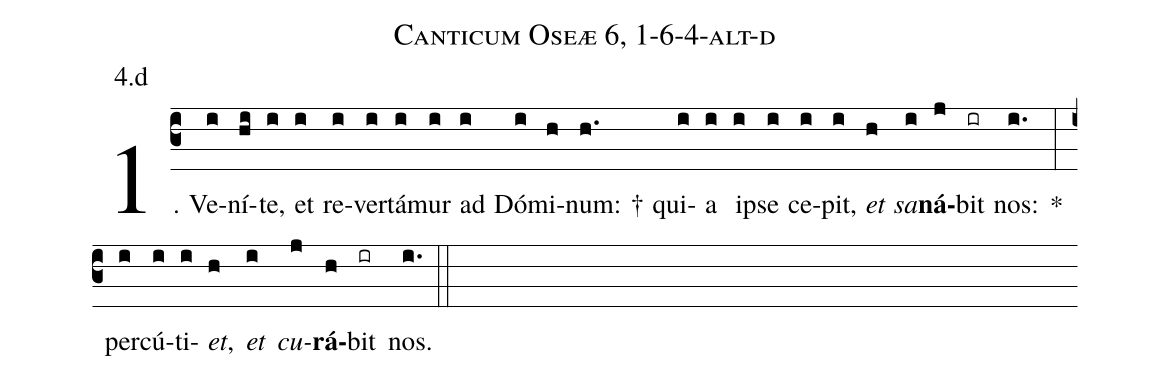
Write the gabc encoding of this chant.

name: Canticum Oseæ 6, 1-6-4-alt-d;
annotation: 4.d;
%%
(c3)1. Ve(i)ní(hi)te,(i) et(i) re(i)ver(i)tá(i)mur(i) ad(i) Dó(i)mi(h)num: †(h.) qui(i)a(i) ip(i)se(i) ce(i)pit,(i) <i>et</i>(h) <i>sa</i>(i)<b>ná</b>(j)bit(ir) nos:(i.) *(:) per(i)cú(i)ti(i)<i>et</i>,(h) <i>et</i>(i) <i>cu</i>(j)<b>rá</b>(h)bit(ir) nos.(i.) (::)
